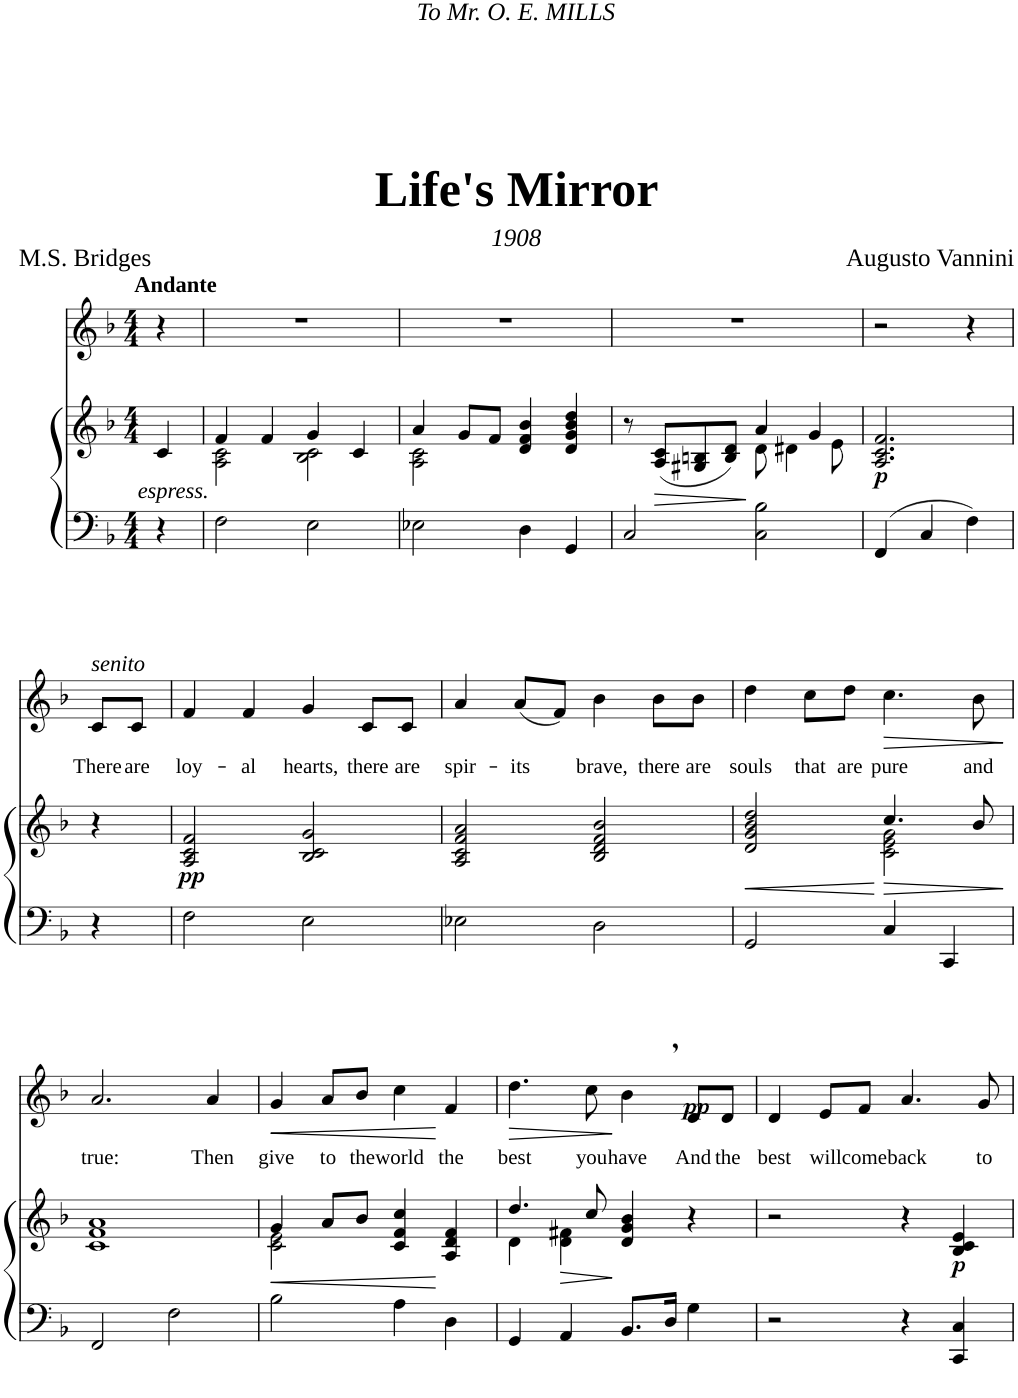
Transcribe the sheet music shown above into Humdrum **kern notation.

**kern	**kern	**dynam	**kern	**text	**dynam
*part2	*part2	*part2	*part1	*part1	*part1
*staff3	*staff2	*staff2/3	*staff1	*staff1	*staff1
*I"Piano	*	*	*I"Solo	*	*
*I'Pno	*	*	*	*	*
*clefF4	*clefG2	*	*clefG2	*	*
*k[b-]	*k[b-]	*	*k[b-]	*	*
*M4/4	*M4/4	*	*M4/4	*	*
=1	=1	=1	=1	=1	=1
!	!	!	!LO:TX:a:i:t=To Mr. O. E. MILLS	!	!
!	!	!	!LO:TX:a:B:t=Andante	!	!
!LO:TX:a:i:t=espress.	!	!	!	!	!
4r	4c/	.	4r	.	.
=2	=2	=2	=2	=2	=2
*	*^	*	*	*	*
2F\	4f/	2A\ 2c\	.	1r	.	.
.	4f/	.	.	.	.	.
2E\	4g/	2B-\ 2c\	.	.	.	.
.	4c/	.	.	.	.	.
=3	=3	=3	=3	=3	=3	=3
2E-X\	4a/	2A\ 2c\	.	1r	.	.
.	8g/L	.	.	.	.	.
.	8f/J	.	.	.	.	.
4D\	4d/ 4f/ 4b-/	2ryy	.	.	.	.
4GG/	4d/ 4g/ 4b-/ 4dd/	.	.	.	.	.
=4	=4	=4	=4	=4	=4	=4
2C/	8r	2ryy	.	1r	.	.
!	!	!	!LO:HP:b	!	!	!
.	(8A/ 8c/L	.	>	.	.	.
.	8G#X/ 8Bn/	.	.	.	.	.
.	8B/ 8d/J)	.	.	.	.	.
2C\ 2B-\	4a/	8d\	]	.	.	.
.	.	4d#X\	.	.	.	.
.	4g/	.	.	.	.	.
.	.	8e\	.	.	.	.
=5	=5	=5	=5	=5	=5	=5
!	!	!	!LO:DY:b	!	!	!
*	*v	*v	*	*	*	*
4FF/	2.A/ 2.c/ 2.f/	p	2r	.	.
4C/	.	.	.	.	.
4F\	.	.	4r	.	.
!!LO:LB:g=z
=6	=6	=6	=6	=6	=6
!	!	!	!LO:TX:a:i:t=senito	!	!
!	!	!	!	!LO:LY:b	!
4r	4r	.	8c/L	There	.
!	!	!	!	!LO:LY:b	!
.	.	.	8c/J	are	.
=7	=7	=7	=7	=7	=7
!	!	!LO:DY:b	!	!LO:LY:b	!
2F\	2A/ 2c/ 2f/	pp	4f/	loy-	.
!	!	!	!	!LO:LY:b	!
.	.	.	4f/	-al	.
!	!	!	!	!LO:LY:b	!
2E\	2B-/ 2c/ 2g/	.	4g/	hearts,	.
!	!	!	!	!LO:LY:b	!
.	.	.	8c/L	there	.
!	!	!	!	!LO:LY:b	!
.	.	.	8c/J	are	.
=8	=8	=8	=8	=8	=8
!	!	!	!	!LO:LY:b	!
2E-X\	2A/ 2c/ 2f/ 2a/	.	4a/	spir-	.
!	!	!	!	!LO:LY:b	!
.	.	.	(8a/L	-its	.
.	.	.	8f/J)	.	.
!	!	!	!	!LO:LY:b	!
2D\	2B-/ 2d/ 2f/ 2b-/	.	4b-\	brave,	.
!	!	!	!	!LO:LY:b	!
.	.	.	8b-\L	there	.
!	!	!	!	!LO:LY:b	!
.	.	.	8b-\J	are	.
=9	=9	=9	=9	=9	=9
!	!	!LO:HP:b	!	!LO:LY:b	!
*	*^	*	*	*	*
2GG/	2d/ 2g/ 2b-/ 2dd/	2ryy	<	4dd\	souls	.
!	!	!	!	!	!LO:LY:b	!
.	.	.	.	8cc\L	that	.
!	!	!	!	!	!LO:LY:b	!
.	.	.	.	8dd\J	are	.
!	!	!	!LO:HP:n=1:b	!	!LO:LY:b	!LO:HP:b
4C/	4.cc/	2c\ 2e\ 2g\	[ >	4.cc\	pure	>
4CC/	.	.	.	.	.	.
!	!	!	!	!	!LO:LY:b	!
.	8b-/	.	.	8b-\	and	.
*	*v	*v	*	*	*	*
.	.	]	.	.	]
!!LO:LB:g=z
=10	=10	=10	=10	=10	=10
!	!	!	!	!LO:LY:b	!
2FF/	1c 1f 1a	.	2.a/	true:	.
2F\	.	.	.	.	.
!	!	!	!	!LO:LY:b	!
.	.	.	4a/	Then	.
=11	=11	=11	=11	=11	=11
!	!	!LO:HP:b	!	!LO:LY:b	!LO:HP:b
*	*^	*	*	*	*
2B-\	4g/	2c\ 2e\	<	4g/	give	<
!	!	!	!	!	!LO:LY:b	!
.	8a/L	.	.	8a/L	to	.
!	!	!	!	!	!LO:LY:b	!
.	8b-/J	.	.	8b-/J	the	.
!	!	!	!	!	!LO:LY:b	!
4A\	4c/ 4f/ 4cc/	2ryy	.	4cc\	world	.
!	!	!	!	!	!LO:LY:b	!
4D\	4A/ 4d/ 4f/	.	[	4f/	the	[
=12	=12	=12	=12	=12	=12	=12
!	!	!	!	!	!LO:LY:b	!LO:HP:b
4GG/	4.dd/	4d\	.	4.dd\	best	>
4AA/	.	4d\ 4f#X\	.	.	.	.
!	!	!	!	!	!LO:LY:b	!
.	8cc/	.	.	8cc\	you	.
!	!	!	!	!	!LO:LY:b	!
8.BB-/L	4d/ 4g/ 4b-/	2ryy	.	4b-,\	have	]
16D/Jk	.	.	.	.	.	.
!	!	!	!	!	!LO:LY:b	!LO:DY:b
4G\	4r	.	.	8d/L	And	pp
!	!	!	!	!	!LO:LY:b	!
.	.	.	.	8d/J	the	.
*	*v	*v	*	*	*	*
=13	=13	=13	=13	=13	=13
!	!	!	!	!LO:LY:b	!
2r	2r	.	4d/	best	.
!	!	!	!	!LO:LY:b	!
.	.	.	8e/L	will	.
!	!	!	!	!LO:LY:b	!
.	.	.	8f/J	come	.
!	!	!	!	!LO:LY:b	!
4r	4r	.	4.a/	back	.
!	!	!LO:DY:b	!	!	!
4CC/ 4C/	4B-/ 4c/ 4e/	p	.	.	.
!	!	!	!	!LO:LY:b	!
.	.	.	8g/	to	.
=	=	=	=	=	=
*-	*-	*-	*-	*-	*-
